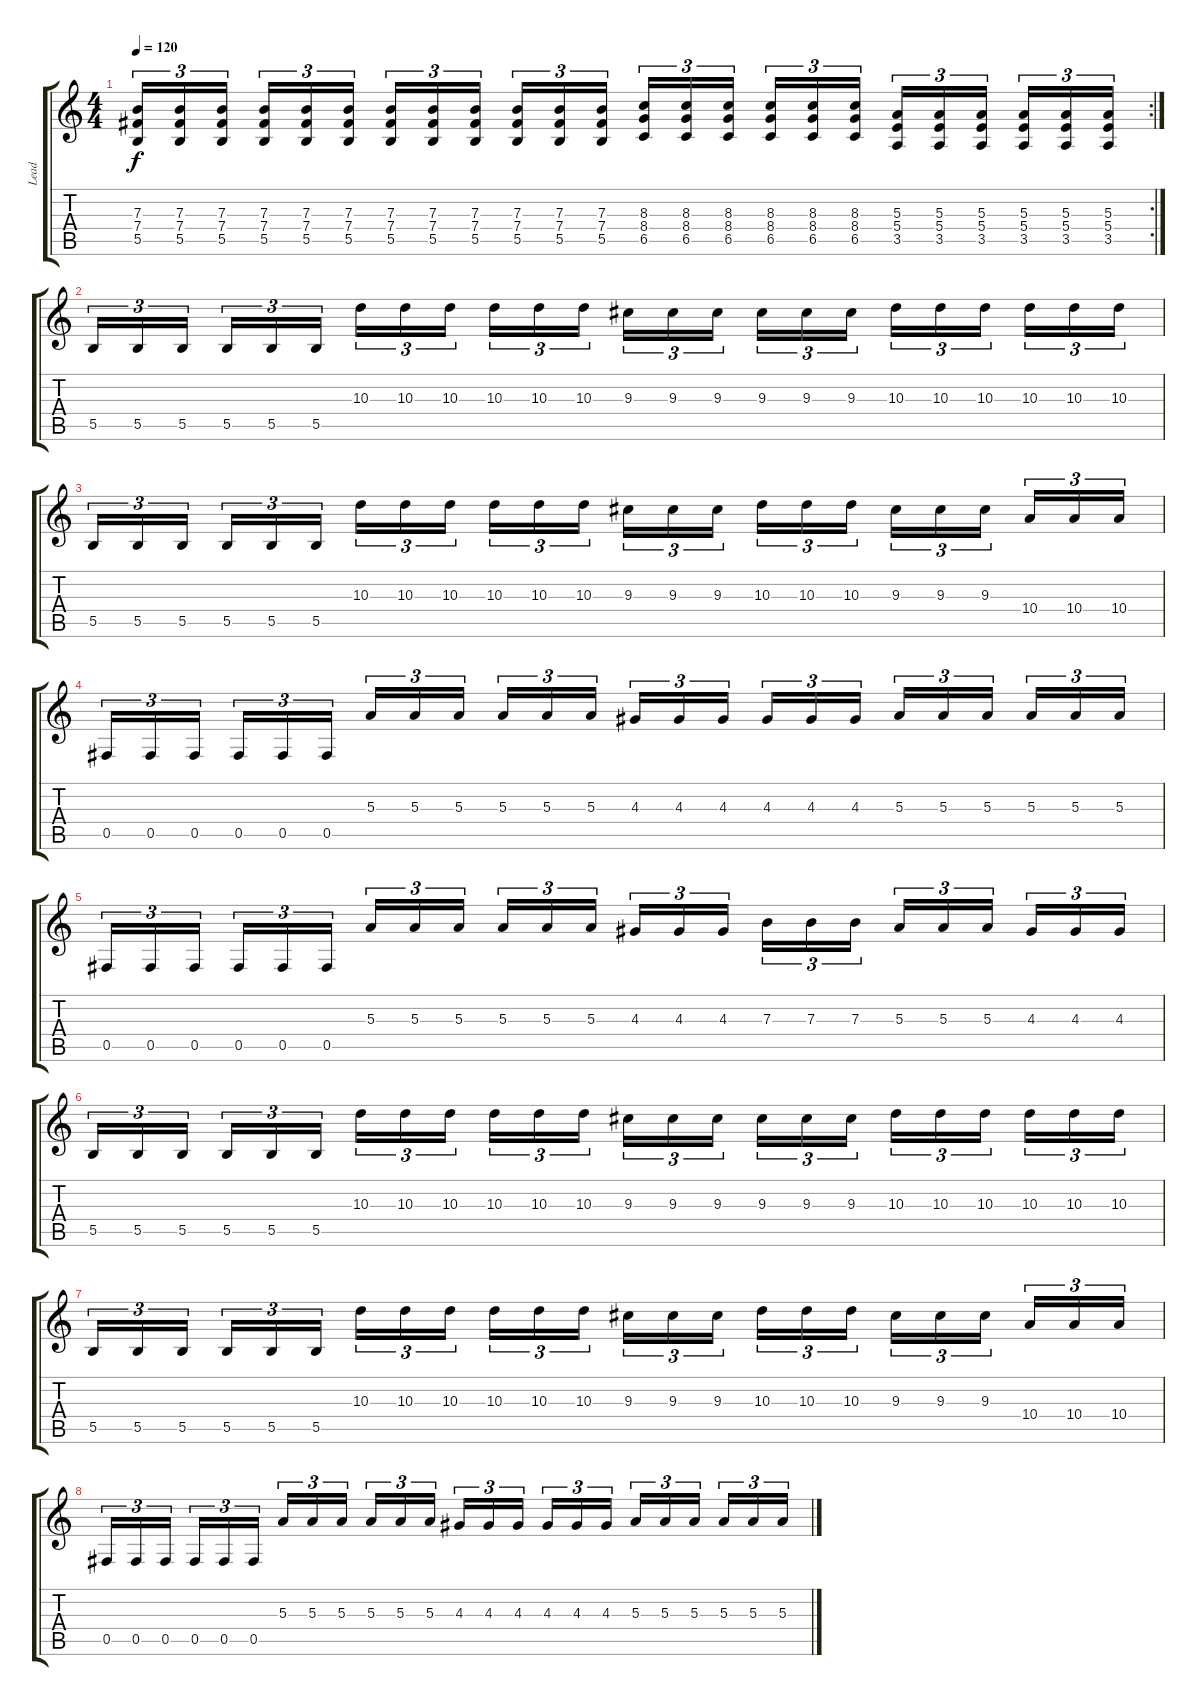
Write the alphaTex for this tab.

\track ("Lead" "Lead") {instrument distortionguitar}
\staff {score tabs}
\tuning (Db4 Ab3 E3 B2 Gb2 Db2) {hide}
\rc 2
\ts (4 4)
\tempo 120
\clef g2
\ks c
(7.3 7.4 5.5).16{tu (3 2) dy f} (7.3 7.4 5.5).16{tu (3 2)} (7.3 7.4 5.5).16{tu (3 2) beam splitsecondary} (7.3 7.4 5.5).16{tu (3 2)} (7.3 7.4 5.5).16{tu (3 2)} (7.3 7.4 5.5).16{tu (3 2)} (7.3 7.4 5.5).16{tu (3 2)} (7.3 7.4 5.5).16{tu (3 2)} (7.3 7.4 5.5).16{tu (3 2) beam splitsecondary} (7.3 7.4 5.5).16{tu (3 2)} (7.3 7.4 5.5).16{tu (3 2)} (7.3 7.4 5.5).16{tu (3 2)} (8.3 8.4 6.5).16{tu (3 2)} (8.3 8.4 6.5).16{tu (3 2)} (8.3 8.4 6.5).16{tu (3 2) beam splitsecondary} (8.3 8.4 6.5).16{tu (3 2)} (8.3 8.4 6.5).16{tu (3 2)} (8.3 8.4 6.5).16{tu (3 2)} (5.3 5.4 3.5).16{tu (3 2)} (5.3 5.4 3.5).16{tu (3 2)} (5.3 5.4 3.5).16{tu (3 2) beam splitsecondary} (5.3 5.4 3.5).16{tu (3 2)} (5.3 5.4 3.5).16{tu (3 2)} (5.3 5.4 3.5).16{tu (3 2)} |
5.5.16{tu (3 2)} 5.5.16{tu (3 2)} 5.5.16{tu (3 2) beam splitsecondary} 5.5.16{tu (3 2)} 5.5.16{tu (3 2)} 5.5.16{tu (3 2)} 10.3.16{tu (3 2)} 10.3.16{tu (3 2)} 10.3.16{tu (3 2) beam splitsecondary} 10.3.16{tu (3 2)} 10.3.16{tu (3 2)} 10.3.16{tu (3 2)} 9.3.16{tu (3 2)} 9.3.16{tu (3 2)} 9.3.16{tu (3 2) beam splitsecondary} 9.3.16{tu (3 2)} 9.3.16{tu (3 2)} 9.3.16{tu (3 2)} 10.3.16{tu (3 2)} 10.3.16{tu (3 2)} 10.3.16{tu (3 2) beam splitsecondary} 10.3.16{tu (3 2)} 10.3.16{tu (3 2)} 10.3.16{tu (3 2)} |
5.5.16{tu (3 2)} 5.5.16{tu (3 2)} 5.5.16{tu (3 2) beam splitsecondary} 5.5.16{tu (3 2)} 5.5.16{tu (3 2)} 5.5.16{tu (3 2)} 10.3.16{tu (3 2)} 10.3.16{tu (3 2)} 10.3.16{tu (3 2) beam splitsecondary} 10.3.16{tu (3 2)} 10.3.16{tu (3 2)} 10.3.16{tu (3 2)} 9.3.16{tu (3 2)} 9.3.16{tu (3 2)} 9.3.16{tu (3 2) beam splitsecondary} 10.3.16{tu (3 2)} 10.3.16{tu (3 2)} 10.3.16{tu (3 2)} 9.3.16{tu (3 2)} 9.3.16{tu (3 2)} 9.3.16{tu (3 2) beam splitsecondary} 10.4.16{tu (3 2)} 10.4.16{tu (3 2)} 10.4.16{tu (3 2)} |
0.5.16{tu (3 2)} 0.5.16{tu (3 2)} 0.5.16{tu (3 2) beam splitsecondary} 0.5.16{tu (3 2)} 0.5.16{tu (3 2)} 0.5.16{tu (3 2)} 5.3.16{tu (3 2)} 5.3.16{tu (3 2)} 5.3.16{tu (3 2) beam splitsecondary} 5.3.16{tu (3 2)} 5.3.16{tu (3 2)} 5.3.16{tu (3 2)} 4.3.16{tu (3 2)} 4.3.16{tu (3 2)} 4.3.16{tu (3 2) beam splitsecondary} 4.3.16{tu (3 2)} 4.3.16{tu (3 2)} 4.3.16{tu (3 2)} 5.3.16{tu (3 2)} 5.3.16{tu (3 2)} 5.3.16{tu (3 2) beam splitsecondary} 5.3.16{tu (3 2)} 5.3.16{tu (3 2)} 5.3.16{tu (3 2)} |
0.5.16{tu (3 2)} 0.5.16{tu (3 2)} 0.5.16{tu (3 2) beam splitsecondary} 0.5.16{tu (3 2)} 0.5.16{tu (3 2)} 0.5.16{tu (3 2)} 5.3.16{tu (3 2)} 5.3.16{tu (3 2)} 5.3.16{tu (3 2) beam splitsecondary} 5.3.16{tu (3 2)} 5.3.16{tu (3 2)} 5.3.16{tu (3 2)} 4.3.16{tu (3 2)} 4.3.16{tu (3 2)} 4.3.16{tu (3 2) beam splitsecondary} 7.3.16{tu (3 2)} 7.3.16{tu (3 2)} 7.3.16{tu (3 2)} 5.3.16{tu (3 2)} 5.3.16{tu (3 2)} 5.3.16{tu (3 2) beam splitsecondary} 4.3.16{tu (3 2)} 4.3.16{tu (3 2)} 4.3.16{tu (3 2)} |
5.5.16{tu (3 2)} 5.5.16{tu (3 2)} 5.5.16{tu (3 2) beam splitsecondary} 5.5.16{tu (3 2)} 5.5.16{tu (3 2)} 5.5.16{tu (3 2)} 10.3.16{tu (3 2)} 10.3.16{tu (3 2)} 10.3.16{tu (3 2) beam splitsecondary} 10.3.16{tu (3 2)} 10.3.16{tu (3 2)} 10.3.16{tu (3 2)} 9.3.16{tu (3 2)} 9.3.16{tu (3 2)} 9.3.16{tu (3 2) beam splitsecondary} 9.3.16{tu (3 2)} 9.3.16{tu (3 2)} 9.3.16{tu (3 2)} 10.3.16{tu (3 2)} 10.3.16{tu (3 2)} 10.3.16{tu (3 2) beam splitsecondary} 10.3.16{tu (3 2)} 10.3.16{tu (3 2)} 10.3.16{tu (3 2)} |
5.5.16{tu (3 2)} 5.5.16{tu (3 2)} 5.5.16{tu (3 2) beam splitsecondary} 5.5.16{tu (3 2)} 5.5.16{tu (3 2)} 5.5.16{tu (3 2)} 10.3.16{tu (3 2)} 10.3.16{tu (3 2)} 10.3.16{tu (3 2) beam splitsecondary} 10.3.16{tu (3 2)} 10.3.16{tu (3 2)} 10.3.16{tu (3 2)} 9.3.16{tu (3 2)} 9.3.16{tu (3 2)} 9.3.16{tu (3 2) beam splitsecondary} 10.3.16{tu (3 2)} 10.3.16{tu (3 2)} 10.3.16{tu (3 2)} 9.3.16{tu (3 2)} 9.3.16{tu (3 2)} 9.3.16{tu (3 2) beam splitsecondary} 10.4.16{tu (3 2)} 10.4.16{tu (3 2)} 10.4.16{tu (3 2)} |
0.5.16{tu (3 2)} 0.5.16{tu (3 2)} 0.5.16{tu (3 2) beam splitsecondary} 0.5.16{tu (3 2)} 0.5.16{tu (3 2)} 0.5.16{tu (3 2)} 5.3.16{tu (3 2)} 5.3.16{tu (3 2)} 5.3.16{tu (3 2) beam splitsecondary} 5.3.16{tu (3 2)} 5.3.16{tu (3 2)} 5.3.16{tu (3 2)} 4.3.16{tu (3 2)} 4.3.16{tu (3 2)} 4.3.16{tu (3 2) beam splitsecondary} 4.3.16{tu (3 2)} 4.3.16{tu (3 2)} 4.3.16{tu (3 2)} 5.3.16{tu (3 2)} 5.3.16{tu (3 2)} 5.3.16{tu (3 2) beam splitsecondary} 5.3.16{tu (3 2)} 5.3.16{tu (3 2)} 5.3.16{tu (3 2)}
